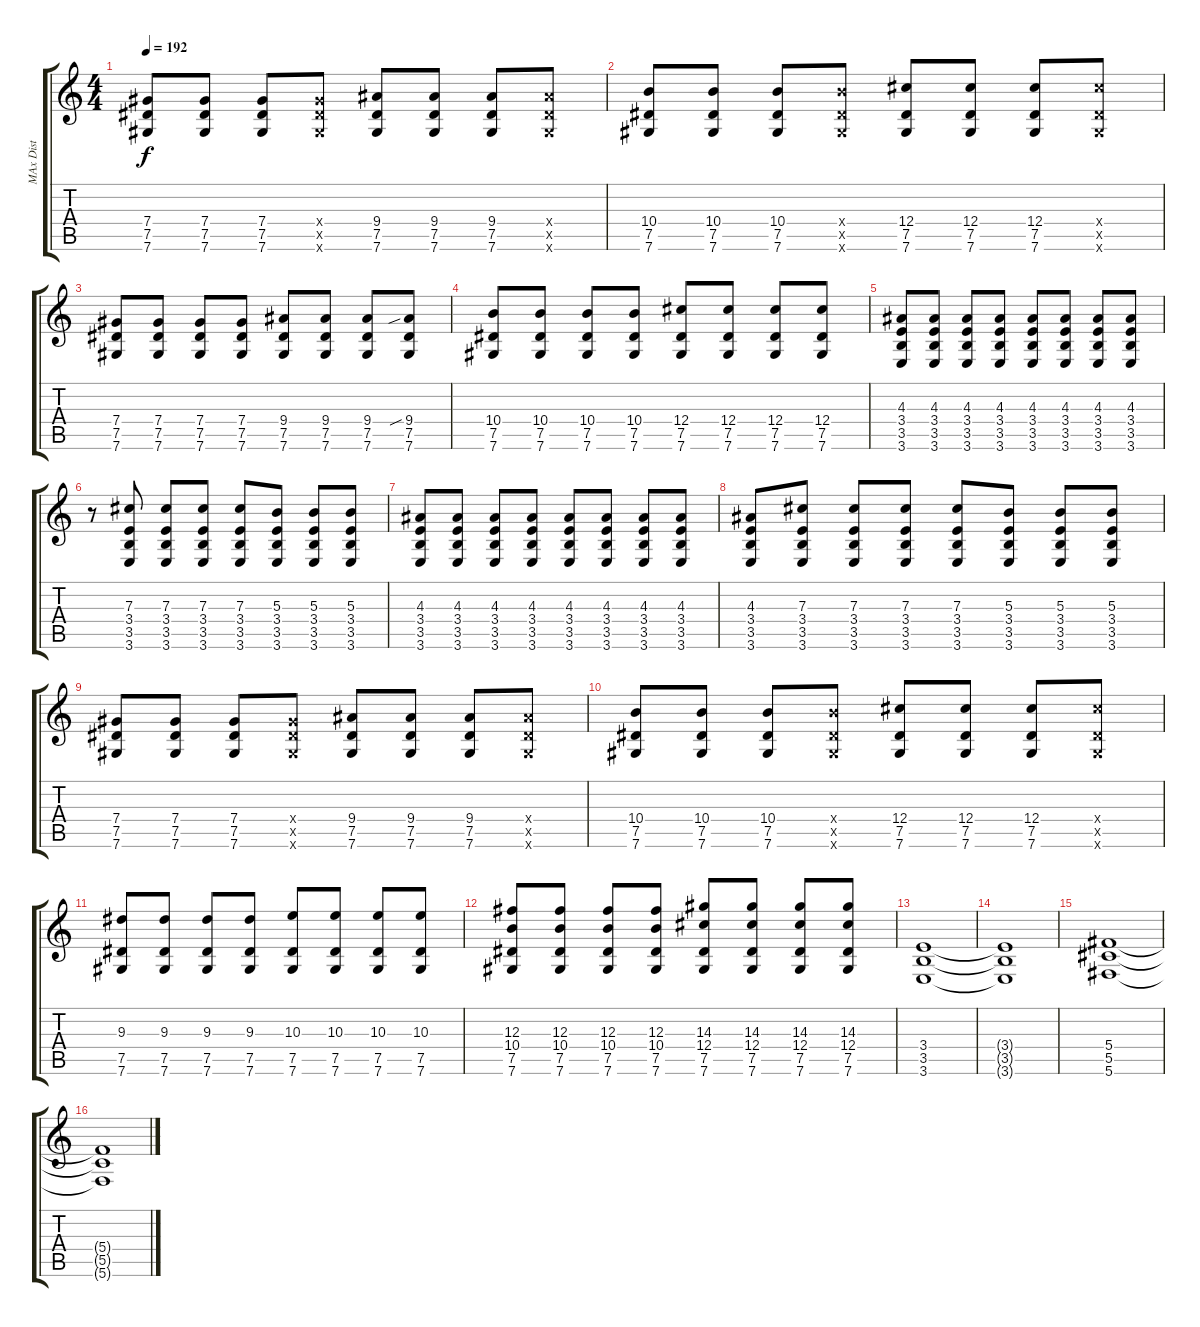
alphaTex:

\track ("MAx Dist" "MAx Dist") {instrument distortionguitar}
\staff {score tabs}
\tuning (Eb4 Bb3 Gb3 Db3 Ab2 Db2) {hide}
\ts (4 4)
\tempo 192
\clef g2
\ks c
(7.4 7.5 7.6).8{dy f} (7.4 7.5 7.6).8 (7.4 7.5 7.6).8 (7.4{x} 7.5{x} 7.6{x}).8 (9.4 7.5 7.6).8 (9.4 7.5 7.6).8 (9.4 7.5 7.6).8 (9.4{x} 7.5{x} 7.6{x}).8 |
(10.4 7.5 7.6).8 (10.4 7.5 7.6).8 (10.4 7.5 7.6).8 (10.4{x} 7.5{x} 7.6{x}).8 (12.4 7.5 7.6).8 (12.4 7.5 7.6).8 (12.4 7.5 7.6).8 (12.4{x} 7.5{x} 7.6{x}).8 |
(7.4 7.5 7.6).8 (7.4 7.5 7.6).8 (7.4 7.5 7.6).8 (7.4 7.5 7.6).8 (9.4 7.5 7.6).8 (9.4 7.5 7.6).8 (9.4 7.5 7.6).8 (9.4{sib} 7.5 7.6).8 |
(10.4 7.5 7.6).8 (10.4 7.5 7.6).8 (10.4 7.5 7.6).8 (10.4 7.5 7.6).8 (12.4 7.5 7.6).8 (12.4 7.5 7.6).8 (12.4 7.5 7.6).8 (12.4 7.5 7.6).8 |
(4.3 3.4 3.5 3.6).8{volume 16} (4.3 3.4 3.5 3.6).8 (4.3 3.4 3.5 3.6).8 (4.3 3.4 3.5 3.6).8 (4.3 3.4 3.5 3.6).8 (4.3 3.4 3.5 3.6).8 (4.3 3.4 3.5 3.6).8 (4.3 3.4 3.5 3.6).8 |
r.8 (7.3 3.4 3.5 3.6).8 (7.3 3.4 3.5 3.6).8 (7.3 3.4 3.5 3.6).8 (7.3 3.4 3.5 3.6).8 (5.3 3.4 3.5 3.6).8 (5.3 3.4 3.5 3.6).8 (5.3 3.4 3.5 3.6).8 |
(4.3 3.4 3.5 3.6).8{volume 16} (4.3 3.4 3.5 3.6).8 (4.3 3.4 3.5 3.6).8 (4.3 3.4 3.5 3.6).8 (4.3 3.4 3.5 3.6).8 (4.3 3.4 3.5 3.6).8 (4.3 3.4 3.5 3.6).8 (4.3 3.4 3.5 3.6).8 |
(4.3 3.4 3.5 3.6).8 (7.3 3.4 3.5 3.6).8 (7.3 3.4 3.5 3.6).8 (7.3 3.4 3.5 3.6).8 (7.3 3.4 3.5 3.6).8 (5.3 3.4 3.5 3.6).8 (5.3 3.4 3.5 3.6).8 (5.3 3.4 3.5 3.6).8 |
(7.4 7.5 7.6).8 (7.4 7.5 7.6).8 (7.4 7.5 7.6).8 (7.4{x} 7.5{x} 7.6{x}).8 (9.4 7.5 7.6).8 (9.4 7.5 7.6).8 (9.4 7.5 7.6).8 (9.4{x} 7.5{x} 7.6{x}).8 |
(10.4 7.5 7.6).8 (10.4 7.5 7.6).8 (10.4 7.5 7.6).8 (10.4{x} 7.5{x} 7.6{x}).8 (12.4 7.5 7.6).8 (12.4 7.5 7.6).8 (12.4 7.5 7.6).8 (12.4{x} 7.5{x} 7.6{x}).8 |
(9.3 7.5 7.6).8 (9.3 7.5 7.6).8 (9.3 7.5 7.6).8 (9.3 7.5 7.6).8 (10.3 7.5 7.6).8 (10.3 7.5 7.6).8 (10.3 7.5 7.6).8 (10.3 7.5 7.6).8 |
(12.3 10.4 7.5 7.6).8 (12.3 10.4 7.5 7.6).8 (12.3 10.4 7.5 7.6).8 (12.3 10.4 7.5 7.6).8 (14.3 12.4 7.5 7.6).8 (14.3 12.4 7.5 7.6).8 (14.3 12.4 7.5 7.6).8 (14.3 12.4 7.5 7.6).8 |
(3.4 3.5 3.6).1 |
(3.4{t} 3.5{t} 3.6{t}).1 |
(5.4 5.5 5.6).1 |
(5.4{t} 5.5{t} 5.6{t}).1
